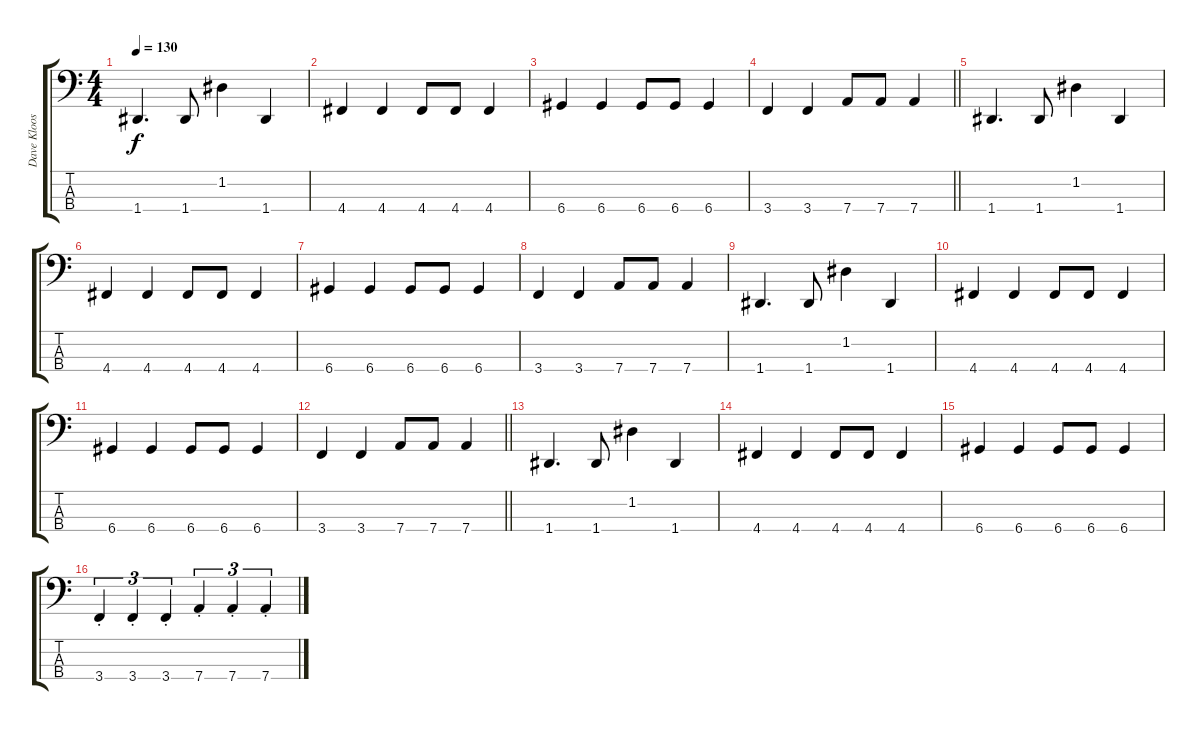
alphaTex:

\track ("Dave Kloos" "Dave Kloos") {instrument electricbasspick}
\staff {score tabs}
\tuning (G2 D2 A1 D1) {hide}
\ts (4 4)
\tempo 130
\clef f4
\ks c
1.4.4{d dy f} 1.4.8 1.2.4 1.4.4 |
4.4.4 4.4.4 4.4.8 4.4.8 4.4.4 |
6.4.4 6.4.4 6.4.8 6.4.8 6.4.4 |
\barLineRight lightlight
3.4.4 3.4.4 7.4.8 7.4.8 7.4.4 |
1.4.4{d} 1.4.8 1.2.4 1.4.4 |
4.4.4 4.4.4 4.4.8 4.4.8 4.4.4 |
6.4.4 6.4.4 6.4.8 6.4.8 6.4.4 |
3.4.4 3.4.4 7.4.8 7.4.8 7.4.4 |
1.4.4{d} 1.4.8 1.2.4 1.4.4 |
4.4.4 4.4.4 4.4.8 4.4.8 4.4.4 |
6.4.4 6.4.4 6.4.8 6.4.8 6.4.4 |
\barLineRight lightlight
3.4.4 3.4.4 7.4.8 7.4.8 7.4.4 |
1.4.4{d} 1.4.8 1.2.4 1.4.4 |
4.4.4 4.4.4 4.4.8 4.4.8 4.4.4 |
6.4.4 6.4.4 6.4.8 6.4.8 6.4.4 |
3.4{st}.4{tu (3 2)} 3.4{st}.4{tu (3 2)} 3.4{st}.4{tu (3 2)} 7.4{st}.4{tu (3 2)} 7.4{st}.4{tu (3 2)} 7.4{st}.4{tu (3 2)}
